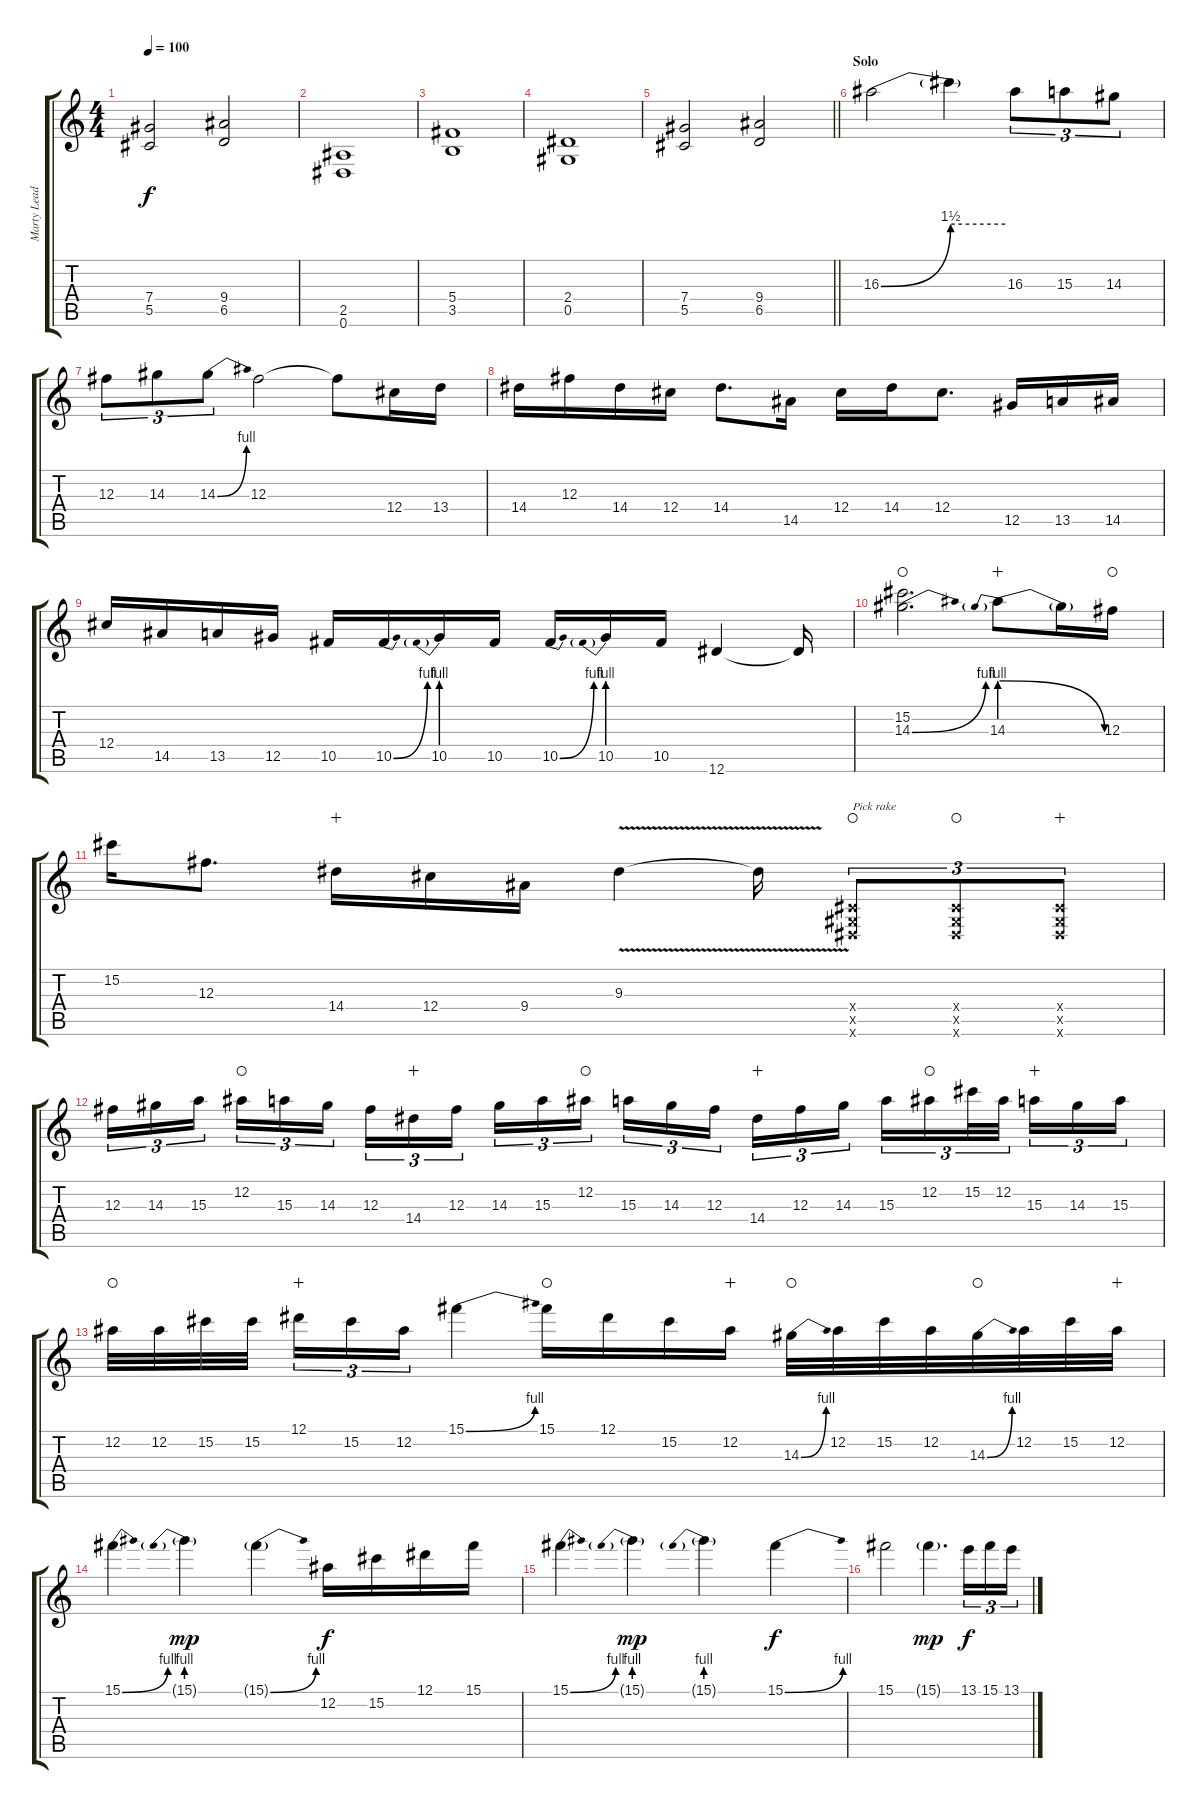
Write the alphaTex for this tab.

\track ("Marty Lead/Extra Guitar" "Marty Lead") {instrument distortionguitar}
\staff {score tabs}
\tuning (Eb4 Bb3 Gb3 Db3 Ab2 Eb2) {hide}
\ts (4 4)
\tempo 100
\clef g2
\ks c
(7.4 5.5).2{dy f} (9.4 6.5).2 |
(2.5 0.6).1 |
(5.4 3.5).1 |
(2.4 0.5).1 |
\barLineRight lightlight
(7.4 5.5).2 (9.4 6.5).2 |
\section ("" "Solo")
16.3{be (bend 0 0 60 6)}.2{volume 16 instrument distortionguitar} 16.3{be (hold 0 6 60 6) t}.4 16.3.8{tu (3 2)} 15.3.8{tu (3 2)} 14.3.8{tu (3 2)} |
12.3.8{tu (3 2)} 14.3.8{tu (3 2)} 14.3{be (bend 0 0 60 4)}.8{tu (3 2)} 12.3.2 12.3{be (hold 0 0 60 0) t}.8 12.4.16 13.4.16 |
14.4.16 12.3.16 14.4.16 12.4.16 14.4.8{d} 14.5.16 12.4.16 14.4.16 12.4.8{d} 12.5.16 13.5.16 14.5.16 |
12.4.16 14.5.16 13.5.16 12.5.16 10.5.16 10.5{be (bend 0 0 60 4)}.16 10.5{be (prebend 0 4 60 4)}.16 10.5.16 10.5{be (bend 0 0 60 4)}.16 10.5{be (prebend 0 4 60 4)}.16 10.5.16 12.6.4 12.6{t}.16 |
(15.2 14.3{be (bend 0 0 60 4)}).2{d waho} 14.3{be (prebendrelease 0 4 60 0)}.8{wahc} 14.3{t}.16 12.3.16{waho} |
15.2.16 12.3.8{d} 14.4.16{wahc} 12.4.16 9.4.16 9.3{v}.4 9.3{t}.16 (0.4{x} 0.5{x} 0.6{x}).8{tu (3 2) txt "Pick rake" waho} (0.4{x} 0.5{x} 0.6{x}).8{tu (3 2) waho} (0.4{x} 0.5{x} 0.6{x}).8{tu (3 2) wahc} |
12.3.16{tu (3 2)} 14.3.16{tu (3 2)} 15.3.16{tu (3 2) beam splitsecondary} 12.2.16{tu (3 2) waho} 15.3.16{tu (3 2)} 14.3.16{tu (3 2)} 12.3.16{tu (3 2)} 14.4.16{tu (3 2) wahc} 12.3.16{tu (3 2) beam splitsecondary} 14.3.16{tu (3 2)} 15.3.16{tu (3 2)} 12.2.16{tu (3 2) waho} 15.3.16{tu (3 2)} 14.3.16{tu (3 2)} 12.3.16{tu (3 2) beam splitsecondary} 14.4.16{tu (3 2) wahc} 12.3.16{tu (3 2)} 14.3.16{tu (3 2)} 15.3.16{tu (3 2)} 12.2.16{tu (3 2) waho} 15.2.32{tu (3 2)} 12.2.32{tu (3 2) beam splitsecondary} 15.3.16{tu (3 2) wahc} 14.3.16{tu (3 2)} 15.3.16{tu (3 2)} |
12.2.32{waho} 12.2.32 15.2.32 15.2.32{beam splitsecondary} 12.1.16{tu (3 2) wahc} 15.2.16{tu (3 2)} 12.2.16{tu (3 2)} 15.1{be (bend 0 0 60 4)}.4 15.1.16{waho} 12.1.16 15.2.16 12.2.16{wahc} 14.3{be (bend 0 0 60 4)}.32{waho} 12.2.32 15.2.32 12.2.32 14.3{be (bend 0 0 60 4)}.32{waho} 12.2.32 15.2.32 12.2.32{wahc} |
15.1{be (bend 0 0 60 4)}.4 15.1{be (prebend 0 4 60 4) g}.4{dy mp} 15.1{be (bend 0 0 60 4) g}.4 12.2.16{dy f} 15.2.16 12.1.16 15.1.16 |
15.1{be (bend 0 0 60 4)}.4 15.1{be (prebend 0 4 60 4) g}.4{dy mp} 15.1{be (prebend 0 4 60 4) g}.4 15.1{be (bend 0 0 60 4)}.4{dy f} |
15.1.2 15.1{g}.4{d dy mp} 13.1.16{tu (3 2) dy f} 15.1.16{tu (3 2)} 13.1.16{tu (3 2)}
